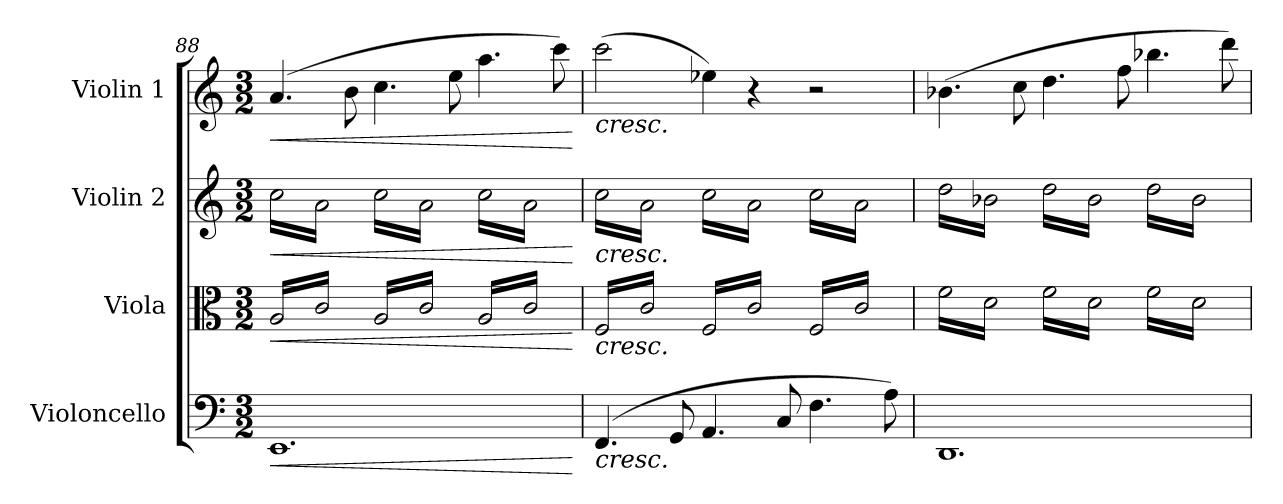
**kern	**dynam	**kern	**dynam	**kern	**dynam	**kern	**dynam
*part4	*part4	*part3	*part3	*part2	*part2	*part1	*part1
*staff4	*staff4	*staff3	*staff3	*staff2	*staff2	*staff1	*staff1
*I"Violoncello	*	*I"Viola	*	*I"Violin 2	*	*I"Violin 1	*
*I'Vc	*	*I'Vla	*	*I'Vln	*	*I'Vln	*
*clefF4	*	*clefC3	*	*clefG2	*	*clefG2	*
*k[]	*	*k[]	*	*k[]	*	*k[]	*
*M3/2	*	*M3/2	*	*M3/2	*	*M3/2	*
=88	=88	=88	=88	=88	=88	=88	=88
!	!LO:HP:b	!	!LO:HP:b	!	!LO:HP:b	!	!LO:HP:b
*	*	*tremolo	*	*	*	*	*
*	*	*	*	*tremolo	*	*	*
1.EE	<	(16A/LL	<	(16cc\LL	<	(4.a/	<
.	.	16c/	.	16a\	.	.	.
.	.	16A/	.	16cc\	.	.	.
.	.	16c/	.	16a\	.	.	.
.	.	16A/	.	16cc\	.	.	.
.	.	16c/	.	16a\	.	.	.
.	.	16A/	.	16cc\	.	8b\	.
.	.	16c/JJ	.	16a\JJ	.	.	.
.	.	16A/LL	.	16cc\LL	.	4.cc\	.
.	.	16c/	.	16a\	.	.	.
.	.	16A/	.	16cc\	.	.	.
.	.	16c/	.	16a\	.	.	.
.	.	16A/	.	16cc\	.	.	.
.	.	16c/	.	16a\	.	.	.
.	.	16A/	.	16cc\	.	8ee\	.
.	.	16c/JJ	.	16a\JJ	.	.	.
.	.	16A/LL	.	16cc\LL	.	4.aa\	.
.	.	16c/)	.	16a\)	.	.	.
.	.	16A/	.	16cc\	.	.	.
.	.	16c/)	.	16a\)	.	.	.
.	.	16A/	.	16cc\	.	.	.
.	.	16c/)	.	16a\)	.	.	.
.	.	16A/	.	16cc\	.	8ccc\)	.
.	.	16c/)JJ	.	16a\)JJ	.	.	.
.	[	.	[	.	[	.	[
!!LO:LB:g=z
=89	=89	=89	=89	=89	=89	=89	=89
!	!	!	!	!	!	!LO:TX:b:i:t=cresc.	!
!	!	!	!	!LO:TX:b:i:t=cresc.	!	!	!
!	!	!LO:TX:b:i:t=cresc.	!	!	!	!	!
!LO:TX:b:i:t=cresc.	!	!	!	!	!	!	!
(4.FF/	.	(16F/LL	.	(16cc\LL	.	(2ccc\	.
.	.	16c/	.	16a\	.	.	.
.	.	16F/	.	16cc\	.	.	.
.	.	16c/	.	16a\	.	.	.
.	.	16F/	.	16cc\	.	.	.
.	.	16c/	.	16a\	.	.	.
8GG/	.	16F/	.	16cc\	.	.	.
.	.	16c/JJ	.	16a\JJ	.	.	.
4.AA/	.	16F/LL	.	16cc\LL	.	4ee-X\)	.
.	.	16c/	.	16a\	.	.	.
.	.	16F/	.	16cc\	.	.	.
.	.	16c/	.	16a\	.	.	.
.	.	16F/	.	16cc\	.	4r	.
.	.	16c/	.	16a\	.	.	.
8C/	.	16F/	.	16cc\	.	.	.
.	.	16c/JJ	.	16a\JJ	.	.	.
4.F\	.	16F/LL	.	16cc\LL	.	2r	.
.	.	16c/)	.	16a\)	.	.	.
.	.	16F/	.	16cc\	.	.	.
.	.	16c/)	.	16a\)	.	.	.
.	.	16F/	.	16cc\	.	.	.
.	.	16c/)	.	16a\)	.	.	.
8A\)	.	16F/	.	16cc\	.	.	.
.	.	16c/)JJ	.	16a\)JJ	.	.	.
!!LO:LB:g=z
=90	=90	=90	=90	=90	=90	=90	=90
1.DD	.	(16f\LL	.	(16dd\LL	.	(4.b-X\	.
.	.	16d\	.	16b-X\	.	.	.
.	.	16f\	.	16dd\	.	.	.
.	.	16d\	.	16b-X\	.	.	.
.	.	16f\	.	16dd\	.	.	.
.	.	16d\	.	16b-X\	.	.	.
.	.	16f\	.	16dd\	.	8cc\	.
.	.	16d\JJ	.	16b-X\JJ	.	.	.
.	.	16f\LL	.	16dd\LL	.	4.dd\	.
.	.	16d\	.	16b-\	.	.	.
.	.	16f\	.	16dd\	.	.	.
.	.	16d\	.	16b-\	.	.	.
.	.	16f\	.	16dd\	.	.	.
.	.	16d\	.	16b-\	.	.	.
.	.	16f\	.	16dd\	.	8ff\	.
.	.	16d\JJ	.	16b-\JJ	.	.	.
.	.	16f\LL	.	16dd\LL	.	4.bb-X\	.
.	.	16d\)	.	16b-\)	.	.	.
.	.	16f\	.	16dd\	.	.	.
.	.	16d\)	.	16b-\)	.	.	.
.	.	16f\	.	16dd\	.	.	.
.	.	16d\)	.	16b-\)	.	.	.
.	.	16f\	.	16dd\	.	8ddd\)	.
.	.	16d\)JJ	.	16b-\)JJ	.	.	.
*	*	*	*	*Xtremolo	*	*	*
*	*	*Xtremolo	*	*	*	*	*
.	.	.	.	.	.	.	.
.	.	.	.	.	.	.	.
.	.	.	.	.	.	.	.
.	.	.	.	.	.	.	.
=	=	=	=	=	=	=	=
*-	*-	*-	*-	*-	*-	*-	*-
